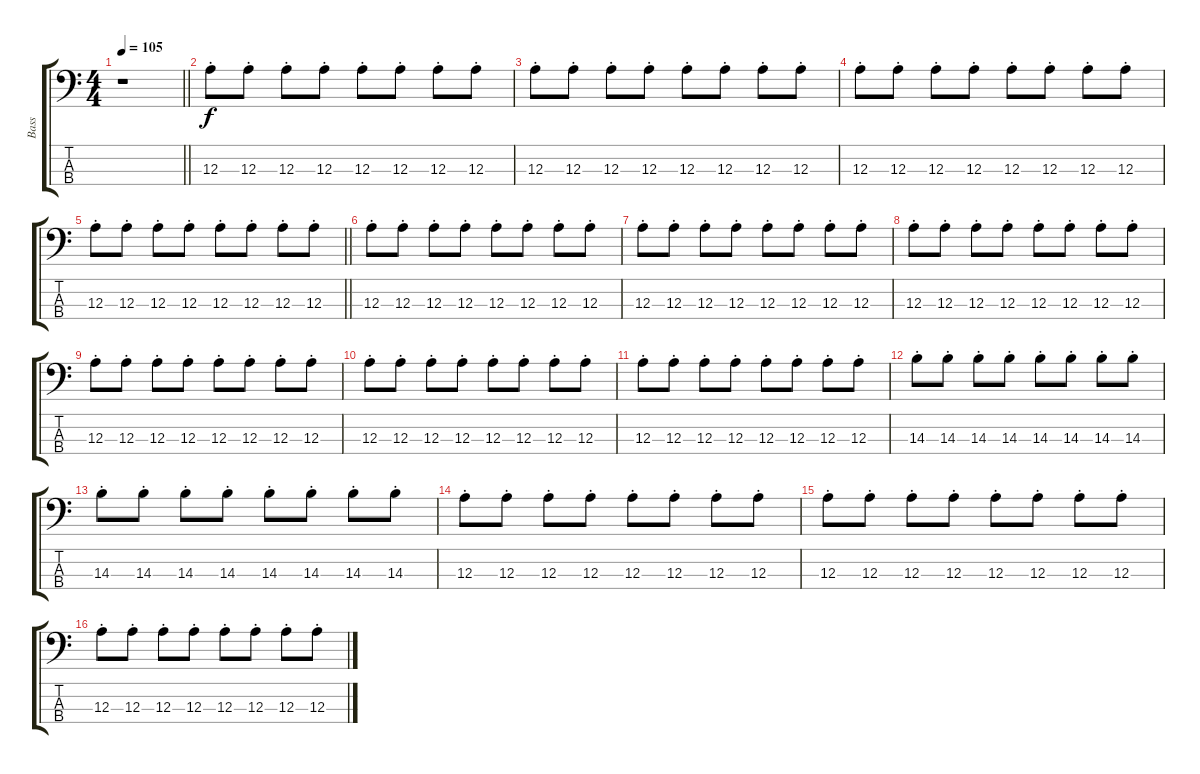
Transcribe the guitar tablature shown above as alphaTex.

\track ("Bass" "Bass") {instrument electricbassfinger}
\staff {score tabs}
\tuning (G2 D2 A1 E1) {hide}
\ts (4 4)
\tempo 105
\clef f4
\barLineRight lightlight
\ks c
r.1{dy f instrument electricbassfinger} |
12.3{st}.8 12.3{st}.8 12.3{st}.8 12.3{st}.8 12.3{st}.8 12.3{st}.8 12.3{st}.8 12.3{st}.8 |
12.3{st}.8 12.3{st}.8 12.3{st}.8 12.3{st}.8 12.3{st}.8 12.3{st}.8 12.3{st}.8 12.3{st}.8 |
12.3{st}.8 12.3{st}.8 12.3{st}.8 12.3{st}.8 12.3{st}.8 12.3{st}.8 12.3{st}.8 12.3{st}.8 |
\barLineRight lightlight
12.3{st}.8 12.3{st}.8 12.3{st}.8 12.3{st}.8 12.3{st}.8 12.3{st}.8 12.3{st}.8 12.3{st}.8 |
12.3{st}.8 12.3{st}.8 12.3{st}.8 12.3{st}.8 12.3{st}.8 12.3{st}.8 12.3{st}.8 12.3{st}.8 |
12.3{st}.8 12.3{st}.8 12.3{st}.8 12.3{st}.8 12.3{st}.8 12.3{st}.8 12.3{st}.8 12.3{st}.8 |
12.3{st}.8 12.3{st}.8 12.3{st}.8 12.3{st}.8 12.3{st}.8 12.3{st}.8 12.3{st}.8 12.3{st}.8 |
12.3{st}.8 12.3{st}.8 12.3{st}.8 12.3{st}.8 12.3{st}.8 12.3{st}.8 12.3{st}.8 12.3{st}.8 |
12.3{st}.8 12.3{st}.8 12.3{st}.8 12.3{st}.8 12.3{st}.8 12.3{st}.8 12.3{st}.8 12.3{st}.8 |
12.3{st}.8 12.3{st}.8 12.3{st}.8 12.3{st}.8 12.3{st}.8 12.3{st}.8 12.3{st}.8 12.3{st}.8 |
14.3{st}.8 14.3{st}.8 14.3{st}.8 14.3{st}.8 14.3{st}.8 14.3{st}.8 14.3{st}.8 14.3{st}.8 |
14.3{st}.8 14.3{st}.8 14.3{st}.8 14.3{st}.8 14.3{st}.8 14.3{st}.8 14.3{st}.8 14.3{st}.8 |
12.3{st}.8 12.3{st}.8 12.3{st}.8 12.3{st}.8 12.3{st}.8 12.3{st}.8 12.3{st}.8 12.3{st}.8 |
12.3{st}.8 12.3{st}.8 12.3{st}.8 12.3{st}.8 12.3{st}.8 12.3{st}.8 12.3{st}.8 12.3{st}.8 |
12.3{st}.8 12.3{st}.8 12.3{st}.8 12.3{st}.8 12.3{st}.8 12.3{st}.8 12.3{st}.8 12.3{st}.8
